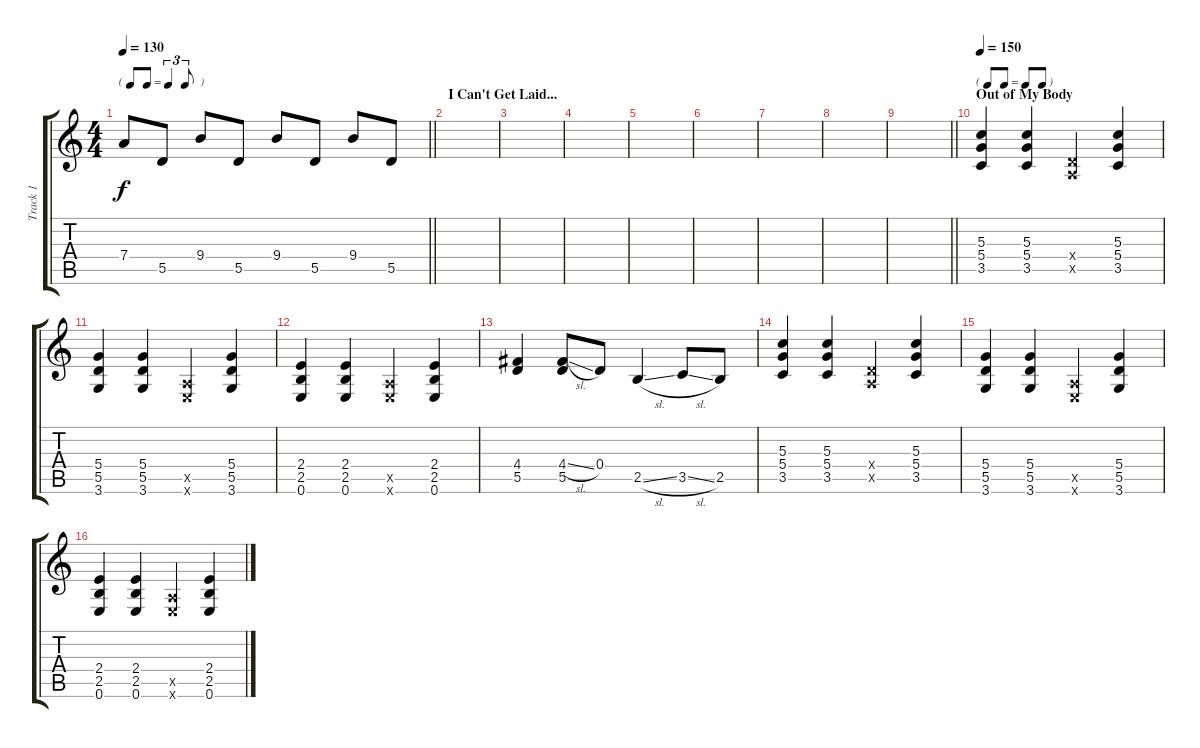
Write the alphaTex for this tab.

\track ("Track 1" "Track 1") {instrument electricguitarclean}
\staff {score tabs}
\tuning (E4 B3 G3 D3 A2 E2) {hide}
\ts (4 4)
\tf triplet8th
\tempo 130
\clef g2
\barLineRight lightlight
\ks c
7.4.8{dy f} 5.5.8 9.4.8 5.5.8 9.4.8 5.5.8 9.4.8 5.5.8 |
\section ("" "I Can't Get Laid...")
|
|
|
|
|
|
|
\barLineRight lightlight
|
\tf none
\section ("" "Out of My Body")
\tempo 150
(5.3 5.4 3.5).4 (5.3 5.4 3.5).4 (0.4{x} 0.5{x}).4 (5.3 5.4 3.5).4 |
(5.4 5.5 3.6).4 (5.4 5.5 3.6).4 (0.5{x} 0.6{x}).4 (5.4 5.5 3.6).4 |
(2.4 2.5 0.6).4 (2.4 2.5 0.6).4 (0.5{x} 0.6{x}).4 (2.4 2.5 0.6).4 |
(4.4 5.5).4 (4.4{sl} 5.5).8 0.4.8 2.5{sl}.4 3.5{sl}.8 2.5.8 |
(5.3 5.4 3.5).4 (5.3 5.4 3.5).4 (0.4{x} 0.5{x}).4 (5.3 5.4 3.5).4 |
(5.4 5.5 3.6).4 (5.4 5.5 3.6).4 (0.5{x} 0.6{x}).4 (5.4 5.5 3.6).4 |
(2.4 2.5 0.6).4 (2.4 2.5 0.6).4 (0.5{x} 0.6{x}).4 (2.4 2.5 0.6).4
